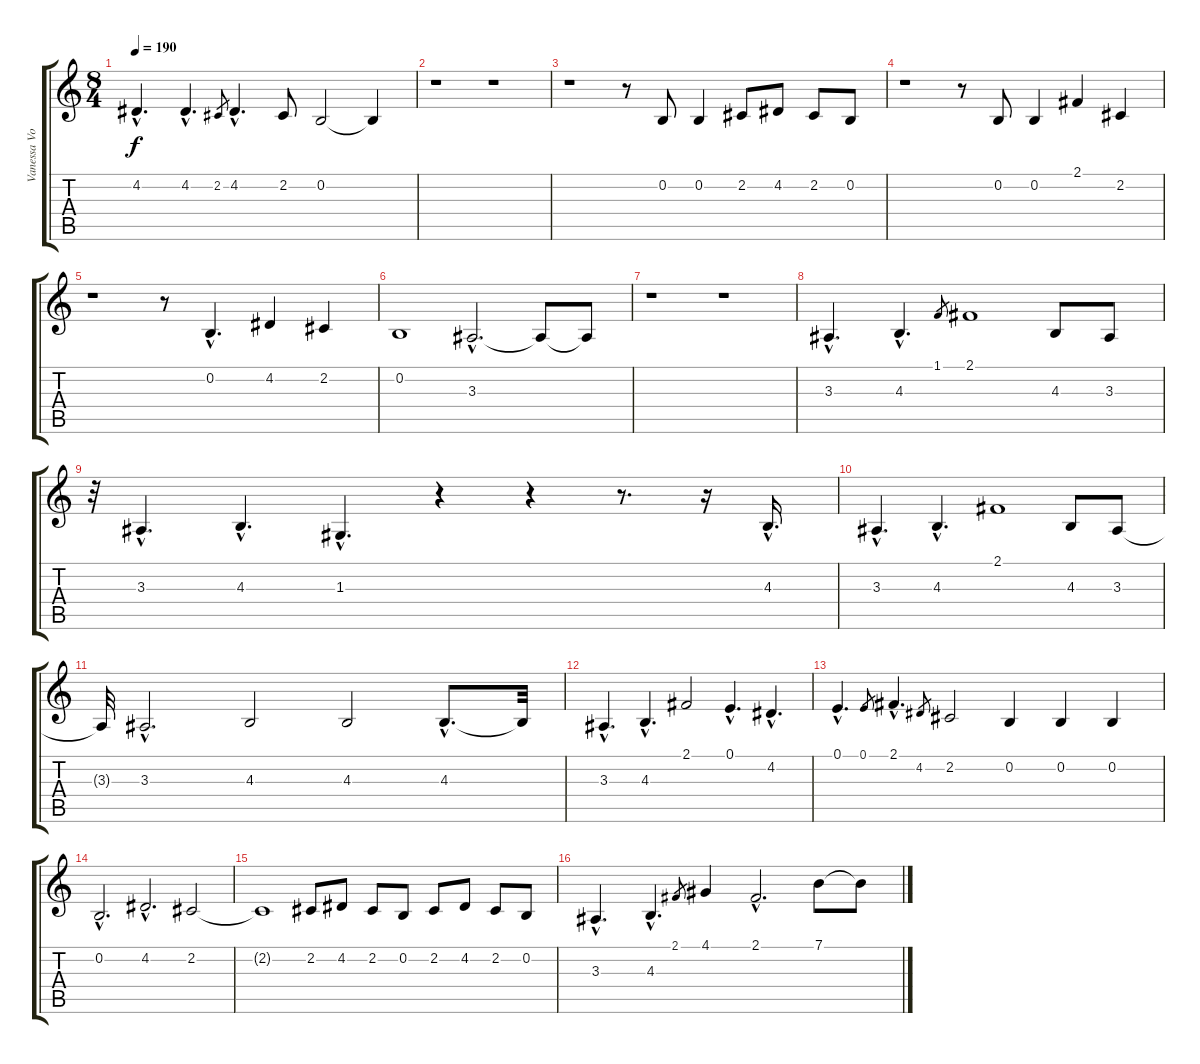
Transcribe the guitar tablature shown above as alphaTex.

\track ("Vanessa Vocals" "Vanessa Vo") {instrument clarinet}
\staff {score tabs}
\tuning (E4 B3 G3 D3 A2 E2) {hide}
\ts (8 4)
\tempo 190
\clef g2
\ks c
4.2{hac}.4{d dy f} 4.2{hac}.4{d} 2.2.8{gr} 4.2{hac}.4{d} 2.2.8 0.2.2 0.2{t}.4 |
r.1 r.1 |
r.1 r.8 0.2.8 0.2.4 2.2.8 4.2.8 2.2.8 0.2.8 |
r.1 r.8 0.2.8 0.2.4 2.1.4 2.2.4 |
r.1 r.8 0.2{hac}.4{d} 4.2.4 2.2.4 |
0.2.1 3.3{hac}.2{d} 3.3{t}.8 3.3{t}.8 |
r.1 r.1 |
3.3{hac}.4{d} 4.3{hac}.4{d} 1.1.8{gr} 2.1.1 4.3.8 3.3.8 |
r.32 3.3{hac}.4{d} 4.3{hac}.4{d} 1.3{hac}.4{d} r.4 r.4 r.8{d} r.16 4.3{hac}.16{d} |
3.3{hac}.4{d} 4.3{hac}.4{d} 2.1.1 4.3.8 3.3.8 |
3.3{t}.32 3.3{hac}.2{d} 4.3.2 4.3.2 4.3{hac}.8{d} 4.3{t}.32 |
3.3{hac}.4{d} 4.3{hac}.4{d} 2.1.2 0.1{hac}.4{d} 4.2{hac}.4{d} |
0.1{hac}.4{d} 0.1.8{gr} 2.1{hac}.4{d} 4.2.8{gr} 2.2.2 0.2.4 0.2.4 0.2.4 |
0.2{hac}.2{d} 4.2{hac}.2{d} 2.2.2 |
2.2{t}.1 2.2.8 4.2.8 2.2.8 0.2.8 2.2.8 4.2.8 2.2.8 0.2.8 |
3.3{hac}.4{d} 4.3{hac}.4{d} 2.1.8{gr} 4.1.4 2.1{hac}.2{d} 7.1.8 7.1{t}.8
